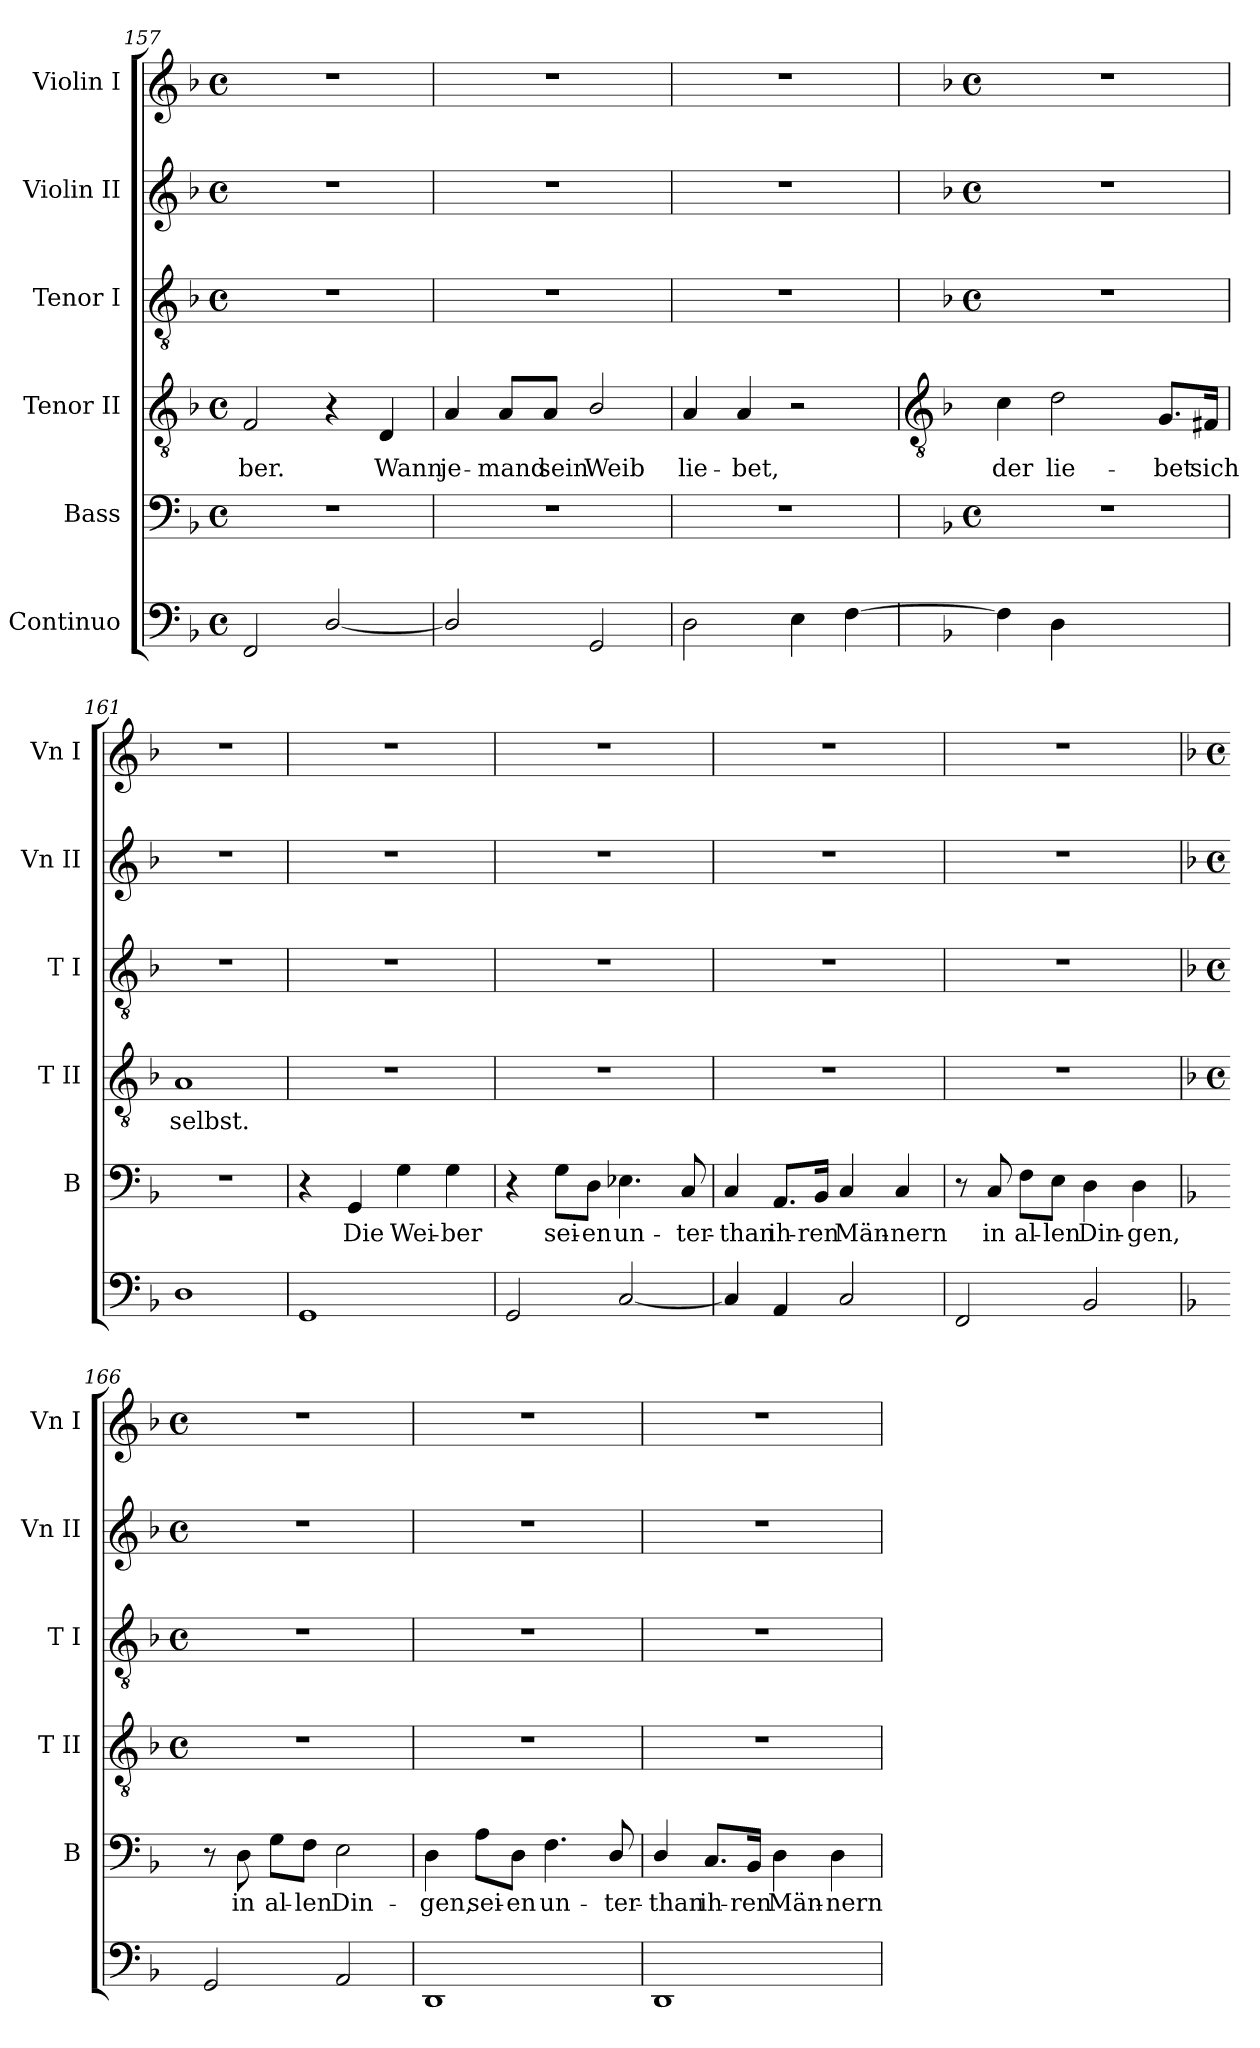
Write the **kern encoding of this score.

**kern	**text	**kern	**text	**kern	**text	**kern	**kern	**kern
*part6	*part6	*part5	*part5	*part4	*part4	*part3	*part2	*part1
*staff6	*staff6	*staff5	*staff5	*staff4	*staff4	*staff3	*staff2	*staff1
*I"Continuo	*	*I"Bass	*	*I"Tenor II	*	*I"Tenor I	*I"Violin II	*I"Violin I
*	*	*I'B	*	*I'T II	*	*I'T I	*I'Vn II	*I'Vn I
*clefF4	*	*clefF4	*	*clefGv2	*	*clefGv2	*clefG2	*clefG2
*k[b-]	*	*k[b-]	*	*k[b-]	*	*k[b-]	*k[b-]	*k[b-]
*F:	*	*F:	*	*F:	*	*F:	*F:	*F:
*M4/4	*	*M4/4	*	*M4/4	*	*M4/4	*M4/4	*M4/4
*met(c)	*	*met(c)	*	*met(c)	*	*met(c)	*met(c)	*met(c)
=157	=157	=157	=157	=157	=157	=157	=157	=157
!	!	!	!	!	!LO:LY:b	!	!	!
2FF	.	1r	.	2F	-ber.	1r	1r	1r
[2D/	.	.	.	4r	.	.	.	.
!	!	!	!	!	!LO:LY:b	!	!	!
.	.	.	.	4D	Wann	.	.	.
=158	=158	=158	=158	=158	=158	=158	=158	=158
!	!	!	!	!	!LO:LY:b	!	!	!
2D/]	.	1r	.	4A	je-	1r	1r	1r
!	!	!	!	!	!LO:LY:b	!	!	!
.	.	.	.	8A/L	-mand	.	.	.
!	!	!	!	!	!LO:LY:b	!	!	!
.	.	.	.	8A/J	sein	.	.	.
!	!	!	!	!	!LO:LY:b	!	!	!
2GG	.	.	.	2B-/	Weib	.	.	.
=159	=159	=159	=159	=159	=159	=159	=159	=159
!	!	!	!	!	!LO:LY:b	!	!	!
2D	.	1r	.	4A	lie-	1r	1r	1r
!	!	!	!	!	!LO:LY:b	!	!	!
.	.	.	.	4A	-bet,	.	.	.
4E	.	.	.	2r	.	.	.	.
[4F	.	.	.	.	.	.	.	.
!!LO:LB:g=z
=160	=160	=160	=160	=160	=160	=160	=160	=160
*	*	*	*	*clefGv2	*	*	*	*
*	*	*k[b-]	*	*	*	*	*	*
*	*	*F:	*	*	*	*	*	*
*	*	*M4/4	*	*	*	*M4/4	*M4/4	*M4/4
*	*	*met(c)	*	*	*	*met(c)	*met(c)	*met(c)
!	!	!	!	!	!LO:LY:b	!	!	!
4F]	.	1r	.	4c	der	1r	1r	1r
!	!	!	!	!	!LO:LY:b	!	!	!
4D	.	.	.	2d	lie-	.	.	.
!	!LO:LY:b	!	!	!	!	!	!	!
[4E-Xyy	7	.	.	.	.	.	.	.
!	!LO:LY:b	!	!	!	!LO:LY:b	!	!	!
4E-yy]	6	.	.	8.G/L	-bet	.	.	.
!	!	!	!	!	!LO:LY:b	!	!	!
.	.	.	.	16F#X/Jk	sich	.	.	.
=161	=161	=161	=161	=161	=161	=161	=161	=161
!	!	!	!	!	!LO:LY:b	!	!	!
1D	.	1r	.	1A	selbst.	1r	1r	1r
=162	=162	=162	=162	=162	=162	=162	=162	=162
1GG	.	4r	.	1r	.	1r	1r	1r
!	!	!	!LO:LY:b	!	!	!	!	!
.	.	4GG	Die	.	.	.	.	.
!	!	!	!LO:LY:b	!	!	!	!	!
.	.	4G	Wei-	.	.	.	.	.
!	!	!	!LO:LY:b	!	!	!	!	!
.	.	4G	-ber	.	.	.	.	.
=163	=163	=163	=163	=163	=163	=163	=163	=163
2GG	.	4r	.	1r	.	1r	1r	1r
!	!	!	!LO:LY:b	!	!	!	!	!
.	.	8G\L	sei-	.	.	.	.	.
!	!	!	!LO:LY:b	!	!	!	!	!
.	.	8D\J	-en	.	.	.	.	.
!	!	!	!LO:LY:b	!	!	!	!	!
[2C	.	4.E-X	un-	.	.	.	.	.
!	!	!	!LO:LY:b	!	!	!	!	!
.	.	8C	-ter-	.	.	.	.	.
=164	=164	=164	=164	=164	=164	=164	=164	=164
!	!	!	!LO:LY:b	!	!	!	!	!
4C]	.	4C	-than	1r	.	1r	1r	1r
!	!	!	!LO:LY:b	!	!	!	!	!
4AA	.	8.AA/L	ih-	.	.	.	.	.
!	!	!	!LO:LY:b	!	!	!	!	!
.	.	16BB-/Jk	-ren	.	.	.	.	.
!	!	!	!LO:LY:b	!	!	!	!	!
2C	.	4C	Män-	.	.	.	.	.
!	!	!	!LO:LY:b	!	!	!	!	!
.	.	4C	-nern	.	.	.	.	.
=165	=165	=165	=165	=165	=165	=165	=165	=165
2FF	.	8r	.	1r	.	1r	1r	1r
!	!	!	!LO:LY:b	!	!	!	!	!
.	.	8C	in	.	.	.	.	.
!	!	!	!LO:LY:b	!	!	!	!	!
.	.	8F\L	al-	.	.	.	.	.
!	!	!	!LO:LY:b	!	!	!	!	!
.	.	8E\J	-len	.	.	.	.	.
!	!	!	!LO:LY:b	!	!	!	!	!
2BB-	.	4D	Din-	.	.	.	.	.
!	!	!	!LO:LY:b	!	!	!	!	!
.	.	4D	-gen,	.	.	.	.	.
!!LO:LB:g=z
=166	=166	=166	=166	=166	=166	=166	=166	=166
*	*	*	*	*	*	*	*k[b-]	*k[b-]
*	*	*	*	*	*	*	*F:	*F:
*	*	*	*	*M4/4	*	*M4/4	*M4/4	*M4/4
*	*	*	*	*met(c)	*	*met(c)	*met(c)	*met(c)
2GG	.	8r	.	1r	.	1r	1r	1r
!	!	!	!LO:LY:b	!	!	!	!	!
.	.	8D	in	.	.	.	.	.
!	!	!	!LO:LY:b	!	!	!	!	!
.	.	8G\L	al-	.	.	.	.	.
!	!	!	!LO:LY:b	!	!	!	!	!
.	.	8F\J	-len	.	.	.	.	.
!	!	!	!LO:LY:b	!	!	!	!	!
2AA	.	2E	Din-	.	.	.	.	.
=167	=167	=167	=167	=167	=167	=167	=167	=167
!	!	!	!LO:LY:b	!	!	!	!	!
1DD	.	4D	-gen,	1r	.	1r	1r	1r
!	!	!	!LO:LY:b	!	!	!	!	!
.	.	8A\L	sei-	.	.	.	.	.
!	!	!	!LO:LY:b	!	!	!	!	!
.	.	8D\J	-en	.	.	.	.	.
!	!	!	!LO:LY:b	!	!	!	!	!
.	.	4.F	un-	.	.	.	.	.
!	!	!	!LO:LY:b	!	!	!	!	!
.	.	8D/	-ter-	.	.	.	.	.
=168	=168	=168	=168	=168	=168	=168	=168	=168
!	!	!	!LO:LY:b	!	!	!	!	!
1DD	.	4D/	-than	1r	.	1r	1r	1r
!	!	!	!LO:LY:b	!	!	!	!	!
.	.	8.C/L	ih-	.	.	.	.	.
!	!	!	!LO:LY:b	!	!	!	!	!
.	.	16BB-/Jk	-ren	.	.	.	.	.
!	!	!	!LO:LY:b	!	!	!	!	!
.	.	4D	Män-	.	.	.	.	.
!	!	!	!LO:LY:b	!	!	!	!	!
.	.	4D	-nern	.	.	.	.	.
=	=	=	=	=	=	=	=	=
*-	*-	*-	*-	*-	*-	*-	*-	*-
